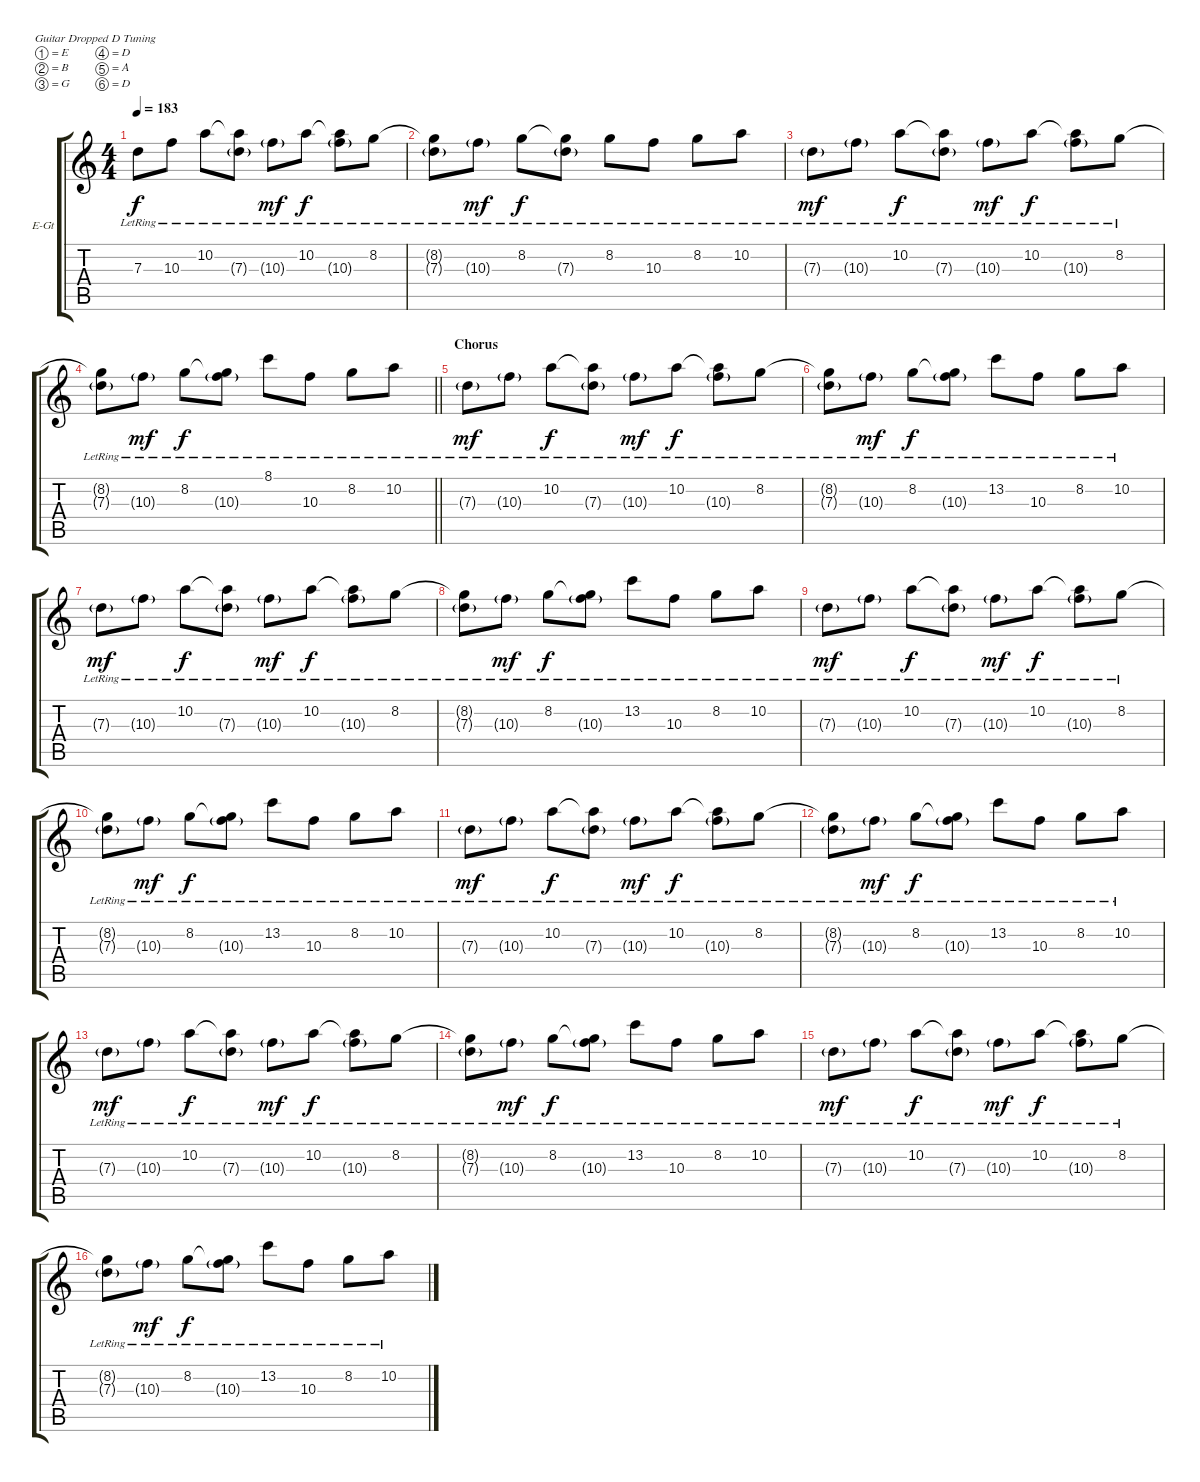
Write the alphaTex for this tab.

\bracketExtendMode groupsimilarinstruments
\firstSystemTrackNameOrientation horizontal
\otherSystemsTrackNameOrientation horizontal
\track ("Guitar 1" "E-Gt") {instrument overdrivenguitar}
\staff {score tabs}
\tuning (E4 B3 G3 D3 A2 D2)
\ts (4 4)
\tempo 183
\clef g2
\ks c
7.3{lr}.8{dy f} 10.3{lr}.8 10.2{lr}.8 (10.2{lr t} 7.3{g}).8 10.3{g lr}.8{dy mf} 10.2{lr}.8{dy f} (10.2{lr t} 10.3{g}).8 8.2{lr}.8 |
(8.2{lr t} 7.3{g}).8 10.3{g lr}.8{dy mf} 8.2{lr}.8{dy f} (8.2{lr t} 7.3{g}).8 8.2{lr}.8 10.3{lr}.8 8.2{lr}.8 10.2{lr}.8 |
7.3{g lr}.8{dy mf} 10.3{g lr}.8 10.2{lr}.8{dy f} (10.2{lr t} 7.3{g}).8 10.3{g lr}.8{dy mf} 10.2{lr}.8{dy f} (10.2{lr t} 10.3{g}).8 8.2{lr}.8 |
\barLineRight lightlight
(8.2{lr t} 7.3{g}).8 10.3{g lr}.8{dy mf} 8.2{lr}.8{dy f} (8.2{lr t} 10.3{g}).8 8.1{lr}.8 10.3{lr}.8 8.2{lr}.8 10.2{lr}.8 |
\section ("" "Chorus")
7.3{g lr}.8{dy mf} 10.3{g lr}.8 10.2{lr}.8{dy f} (10.2{lr t} 7.3{g}).8 10.3{g lr}.8{dy mf} 10.2{lr}.8{dy f} (10.2{lr t} 10.3{g}).8 8.2{lr}.8 |
(8.2{lr t} 7.3{g}).8 10.3{g lr}.8{dy mf} 8.2{lr}.8{dy f} (8.2{lr t} 10.3{g}).8 13.2{lr}.8 10.3{lr}.8 8.2{lr}.8 10.2{lr}.8 |
7.3{g lr}.8{dy mf} 10.3{g lr}.8 10.2{lr}.8{dy f} (10.2{lr t} 7.3{g}).8 10.3{g lr}.8{dy mf} 10.2{lr}.8{dy f} (10.2{lr t} 10.3{g}).8 8.2{lr}.8 |
(8.2{lr t} 7.3{g}).8 10.3{g lr}.8{dy mf} 8.2{lr}.8{dy f} (8.2{lr t} 10.3{g}).8 13.2{lr}.8 10.3{lr}.8 8.2{lr}.8 10.2{lr}.8 |
7.3{g lr}.8{dy mf} 10.3{g lr}.8 10.2{lr}.8{dy f} (10.2{lr t} 7.3{g}).8 10.3{g lr}.8{dy mf} 10.2{lr}.8{dy f} (10.2{lr t} 10.3{g}).8 8.2{lr}.8 |
(8.2{lr t} 7.3{g}).8 10.3{g lr}.8{dy mf} 8.2{lr}.8{dy f} (8.2{lr t} 10.3{g}).8 13.2{lr}.8 10.3{lr}.8 8.2{lr}.8 10.2{lr}.8 |
7.3{g lr}.8{dy mf} 10.3{g lr}.8 10.2{lr}.8{dy f} (10.2{lr t} 7.3{g}).8 10.3{g lr}.8{dy mf} 10.2{lr}.8{dy f} (10.2{lr t} 10.3{g}).8 8.2{lr}.8 |
(8.2{lr t} 7.3{g}).8 10.3{g lr}.8{dy mf} 8.2{lr}.8{dy f} (8.2{lr t} 10.3{g}).8 13.2{lr}.8 10.3{lr}.8 8.2{lr}.8 10.2{lr}.8 |
7.3{g lr}.8{dy mf} 10.3{g lr}.8 10.2{lr}.8{dy f} (10.2{lr t} 7.3{g}).8 10.3{g lr}.8{dy mf} 10.2{lr}.8{dy f} (10.2{lr t} 10.3{g}).8 8.2{lr}.8 |
(8.2{lr t} 7.3{g}).8 10.3{g lr}.8{dy mf} 8.2{lr}.8{dy f} (8.2{lr t} 10.3{g}).8 13.2{lr}.8 10.3{lr}.8 8.2{lr}.8 10.2{lr}.8 |
7.3{g lr}.8{dy mf} 10.3{g lr}.8 10.2{lr}.8{dy f} (10.2{lr t} 7.3{g}).8 10.3{g lr}.8{dy mf} 10.2{lr}.8{dy f} (10.2{lr t} 10.3{g}).8 8.2{lr}.8 |
(8.2{lr t} 7.3{g}).8 10.3{g lr}.8{dy mf} 8.2{lr}.8{dy f} (8.2{lr t} 10.3{g}).8 13.2{lr}.8 10.3{lr}.8 8.2{lr}.8 10.2{lr}.8
